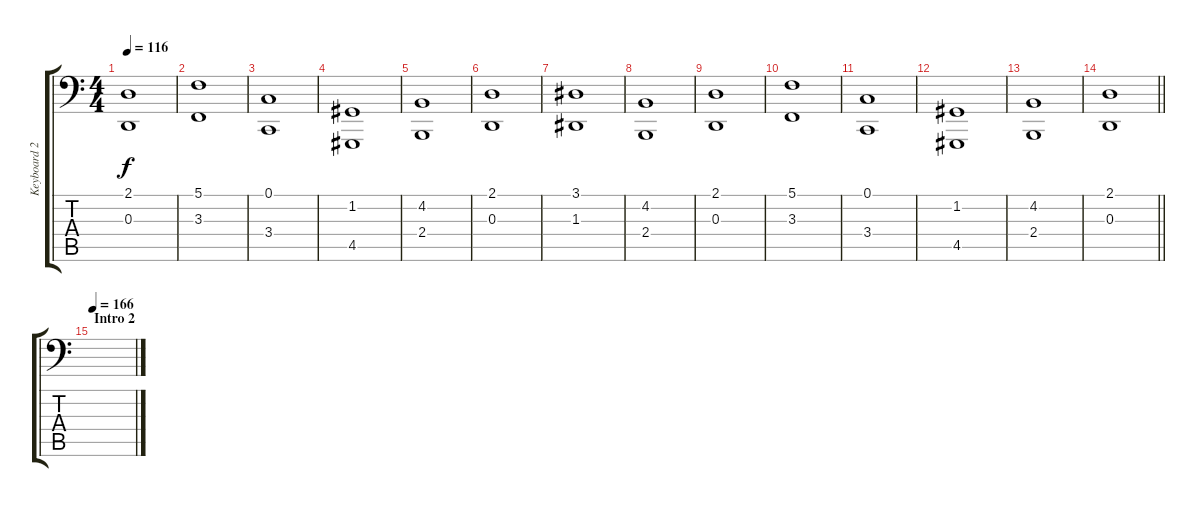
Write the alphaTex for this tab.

\track ("Keyboard 2 LH" "Keyboard 2") {instrument churchorgan}
\staff {score tabs}
\tuning (C3 G2 D2 A1 E1 B0) {hide}
\ts (4 4)
\tempo 116
\clef f4
\ks c
(2.1 0.3).1{dy f} |
(5.1 3.3).1 |
(0.1 3.4).1 |
(1.2 4.5).1 |
(4.2 2.4).1 |
(2.1 0.3).1 |
(3.1 1.3).1 |
(4.2 2.4).1 |
(2.1 0.3).1 |
(5.1 3.3).1 |
(0.1 3.4).1 |
(1.2 4.5).1 |
(4.2 2.4).1 |
\barLineRight lightlight
(2.1 0.3).1 |
\section ("" "Intro 2")
\tempo 166
